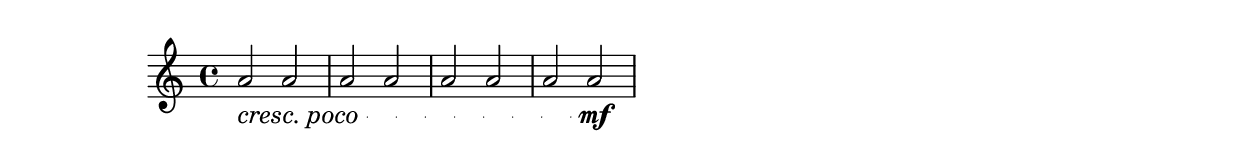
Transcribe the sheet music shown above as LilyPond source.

%% Do not edit this file; it is automatically
%% generated from LSR http://lsr.dsi.unimi.it
%% This file is in the public domain.
\version "2.13.10"

\header {
  lsrtags = "expressive-marks"

%% Translation of GIT committish: 45fc8488655f9ea122d1ec6e3328892618bd6971
  texidoces = "
Se puede modificar el texto empleado para los crescendos y
decrescendos modificando las propiedades de contexto
@code{crescendoText} y @code{decrescendoText}.  El estilo de la
línea de extensión se puede cambiar modificando la propiedad
@code{'style} de @code{DynamicTextSpanner}.  El valor
predeterminado es @code{'hairpin} (regulador), y entre otros
valores posibles se encuentran @code{'line} (línea),
@code{'dashed-line} (línea discontinua) y @code{'dotted-line}
(línea de puntos):

"
  doctitlees = "Cambiar el texto y los estilos de objeto de extensión para las indicaciones dinámicas textuales"

%% Translation of GIT committish: d96023d8792c8af202c7cb8508010c0d3648899d
texidocde = "
Der Text, der für Crescendo und Decrescendo gestzt wird, kann geändert
werden, indem man die Eigenschaften @code{crescendoText} und
@code{decrescendoText} verändert.  Der Stil des Streckers kann auch
geändert werden, indem die @code{'style}-Eigenschaft des
@code{DynamicTextSpanner} beeinflusst wird.  Der Standardwert ist
@code{'hairpin}, ander Möglichkeiten sind @code{'line}, @code{'dashed-line}
und @code{'dotted-line}.
"
  doctitlede = "Text und Strecker-Stile für Dynamik-Texte ändern"
%% Translation of GIT committish: ae814f45737bd1bdaf65b413a4c37f70b84313b7
  texidocfr = "
Le texte par défaut des crescendos et decrescendos se change en
modifiant les propriétés de contexte @code{crescendoText} et 
@code{decrescendoText}. L'aspect de la ligne d'extension est fonction
de la propriété @code{'style} du @code{DynamicTextSpanner}.  Sa valeur
par défaut est @code{'hairpin}, mais d'autres valeurs sont disponibles,
comme @code{'line}, @code{'dashed-line} et @code{'dotted-line}.

"
  doctitlefr = "Modifidation du texte et de l'extension de nuances textuelles"


  texidoc = "
The text used for crescendos and decrescendos can be changed by
modifying the context properties @code{crescendoText} and
@code{decrescendoText}. The style of the spanner line can be changed by
modifying the @code{'style} property of @code{DynamicTextSpanner}.  The
default value is @code{'hairpin}, and other possible values include
@code{'line}, @code{'dashed-line} and @code{'dotted-line}.

"
  doctitle = "Changing text and spanner styles for text dynamics"
} % begin verbatim

\relative c'' {
  \set crescendoText = \markup { \italic { cresc. poco } }
  \set crescendoSpanner = #'text
  \override DynamicTextSpanner #'style = #'dotted-line
  a2\< a
  a2 a
  a2 a
  a2 a\mf
}
